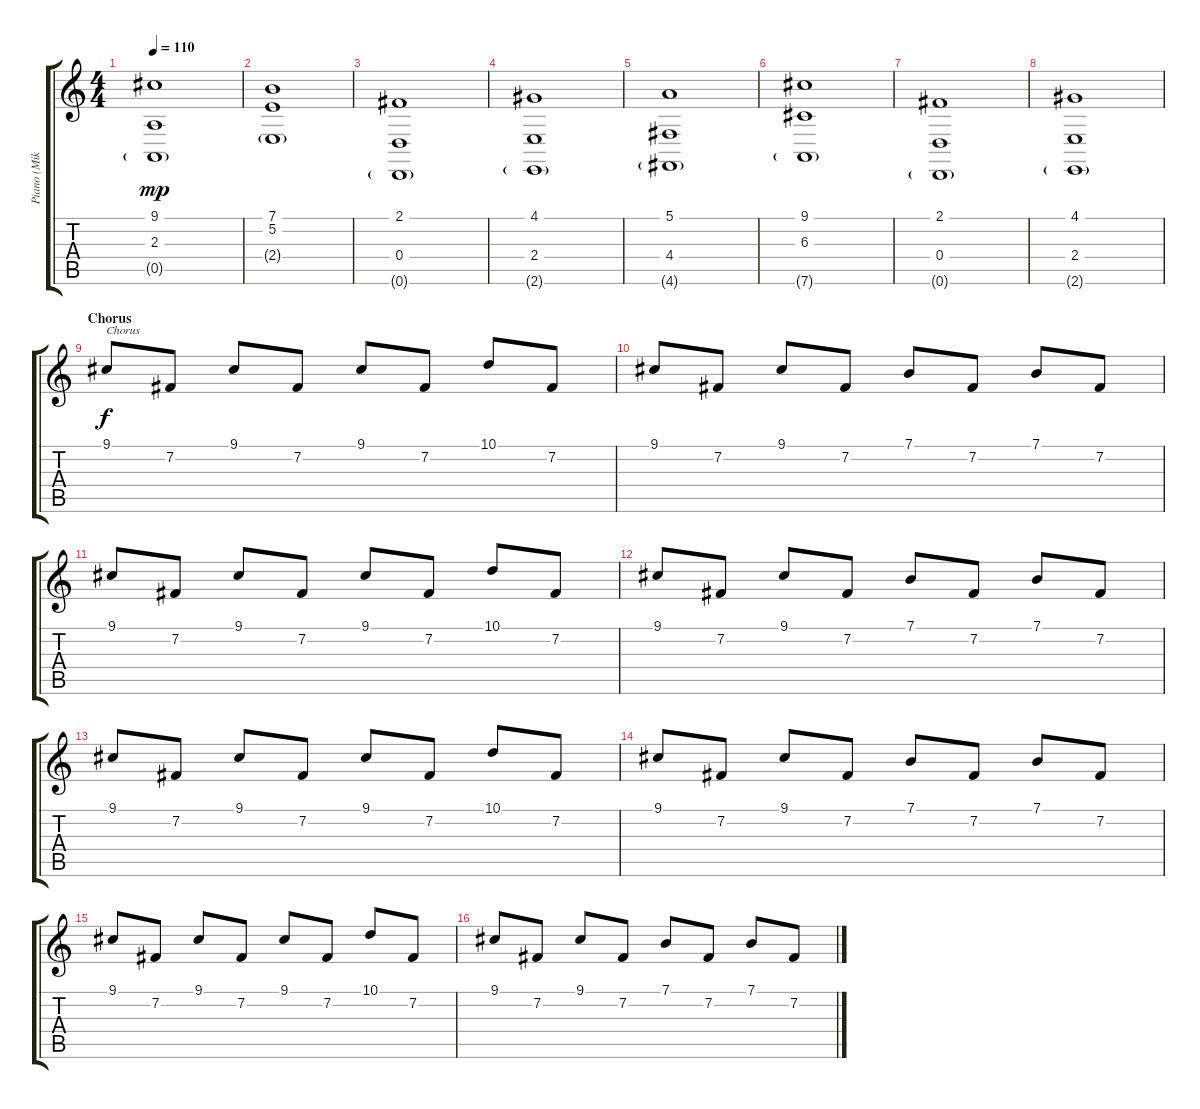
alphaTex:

\track ("Piano (Mike Shinoda)" "Piano (Mik") {instrument acousticgrandpiano}
\staff {score tabs}
\tuning (E4 B3 G3 D3 A2 D2) {hide}
\ts (4 4)
\tempo 110
\clef g2
\ks c
(9.1 2.3 0.5{g}).1{dy mp} |
(7.1 5.2 2.4{g}).1 |
(2.1 0.4 0.6{g}).1 |
(4.1 2.4 2.6{g}).1 |
(5.1 4.4 4.6{g}).1 |
(9.1 6.3 7.6{g}).1 |
(2.1 0.4 0.6{g}).1 |
(4.1 2.4 2.6{g}).1 |
\section ("" "Chorus")
9.1.8{txt "Chorus" dy f volume 13 instrument acousticgrandpiano} 7.2.8 9.1.8 7.2.8 9.1.8 7.2.8 10.1.8 7.2.8 |
9.1.8{volume 13 instrument acousticgrandpiano} 7.2.8 9.1.8 7.2.8 7.1.8 7.2.8 7.1.8 7.2.8 |
9.1.8{volume 13 instrument acousticgrandpiano} 7.2.8 9.1.8 7.2.8 9.1.8 7.2.8 10.1.8 7.2.8 |
9.1.8{volume 13 instrument acousticgrandpiano} 7.2.8 9.1.8 7.2.8 7.1.8 7.2.8 7.1.8 7.2.8 |
9.1.8{volume 13 instrument acousticgrandpiano} 7.2.8 9.1.8 7.2.8 9.1.8 7.2.8 10.1.8 7.2.8 |
9.1.8{volume 13 instrument acousticgrandpiano} 7.2.8 9.1.8 7.2.8 7.1.8 7.2.8 7.1.8 7.2.8 |
9.1.8{volume 13 instrument acousticgrandpiano} 7.2.8 9.1.8 7.2.8 9.1.8 7.2.8 10.1.8 7.2.8 |
9.1.8{volume 13 instrument acousticgrandpiano} 7.2.8 9.1.8 7.2.8 7.1.8 7.2.8 7.1.8 7.2.8
